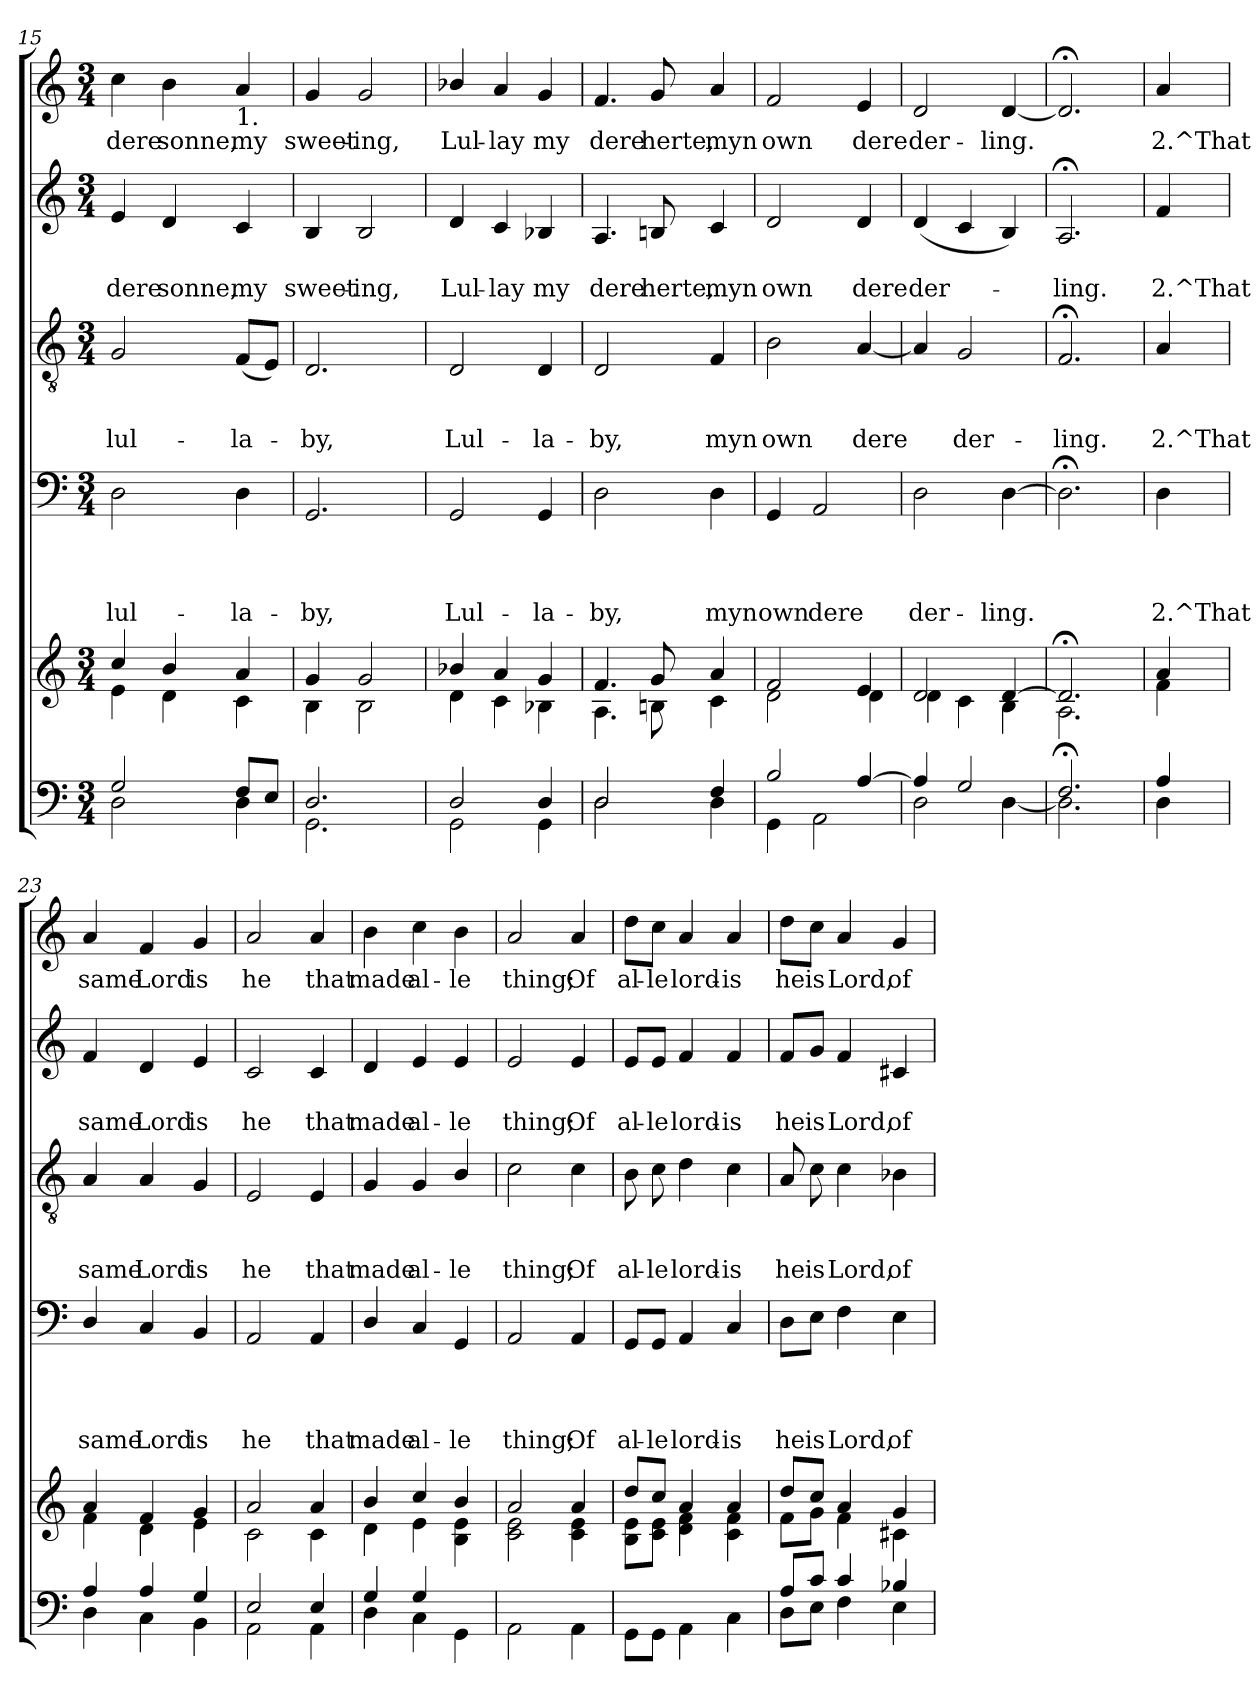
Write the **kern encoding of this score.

**kern	**kern	**kern	**text	**text	**text	**text	**kern	**text	**text	**text	**kern	**text	**text	**kern	**text
*part5	*part5	*part4	*part4	*part4	*part4	*part4	*part3	*part3	*part3	*part3	*part2	*part2	*part2	*part1	*part1
*staff6	*staff5	*staff4	*staff4	*staff4	*staff4	*staff4	*staff3	*staff3	*staff3	*staff3	*staff2	*staff2	*staff2	*staff1	*staff1
*clefF4	*clefG2	*clefF4	*	*	*	*	*clefGv2	*	*	*	*clefG2	*	*	*clefG2	*
*k[]	*k[]	*k[]	*	*	*	*	*k[]	*	*	*	*k[]	*	*	*k[]	*
*C:	*C:	*C:	*	*	*	*	*C:	*	*	*	*C:	*	*	*C:	*
*M3/4	*M3/4	*M3/4	*	*	*	*	*M3/4	*	*	*	*M3/4	*	*	*M3/4	*
=15	=15	=15	=15	=15	=15	=15	=15	=15	=15	=15	=15	=15	=15	=15	=15
*^	*^	*	*	*	*	*	*	*	*	*	*	*	*	*	*
!	!	!	!	!	!	!	!	!LO:LY:b	!	!	!	!LO:LY:b	!	!	!LO:LY:b	!	!LO:LY:b
2G/	2D\	4cc/	4e\	2D\	.	.	.	lul-	2G/	.	.	lul-	4e/	.	dere	4cc\	dere
!	!	!	!	!	!	!	!	!	!	!	!	!	!	!	!LO:LY:b	!	!LO:LY:b
.	.	4b/	4d\	.	.	.	.	.	.	.	.	.	4d/	.	sonne,	4b\	sonne,
!	!	!	!	!	!	!	!	!	!	!	!	!	!	!	!	!LO:TX:b:t=1.	!
!	!	!	!	!	!	!	!	!LO:LY:b	!	!	!	!LO:LY:b	!	!	!LO:LY:b	!	!LO:LY:b
8F/L	4D\	4a/	4c\	4D\	.	.	.	-la-	(<8F/L	.	.	-la-	4c/	.	my	4a/	my
8E/J	.	.	.	.	.	.	.	.	8E/J)	.	.	.	.	.	.	.	.
=16	=16	=16	=16	=16	=16	=16	=16	=16	=16	=16	=16	=16	=16	=16	=16	=16	=16
!	!	!	!	!	!	!	!	!LO:LY:b	!	!	!	!LO:LY:b	!	!	!LO:LY:b	!	!LO:LY:b
2.D/	2.GG\	4g/	4B\	2.GG/	.	.	.	-by,	2.D/	.	.	-by,	4B/	.	sweet-	4g/	sweet-
!	!	!	!	!	!	!	!	!	!	!	!	!	!	!	!LO:LY:b	!	!LO:LY:b
.	.	2g/	2B\	.	.	.	.	.	.	.	.	.	2B/	.	-ing,	2g/	-ing,
=17	=17	=17	=17	=17	=17	=17	=17	=17	=17	=17	=17	=17	=17	=17	=17	=17	=17
!	!	!	!	!	!	!	!	!LO:LY:b	!	!	!	!LO:LY:b	!	!	!LO:LY:b	!	!LO:LY:b
2D/	2GG\	4b-X/	4d\	2GG/	.	.	.	Lul-	2D/	.	.	Lul-	4d/	.	Lul-	4b-X/	Lul-
!	!	!	!	!	!	!	!	!	!	!	!	!	!	!	!LO:LY:b	!	!LO:LY:b
.	.	4a/	4c\	.	.	.	.	.	.	.	.	.	4c/	.	-lay	4a/	-lay
!	!	!	!	!	!	!	!	!LO:LY:b	!	!	!	!LO:LY:b	!	!	!LO:LY:b	!	!LO:LY:b
4D/	4GG\	4g/	4B-X\	4GG/	.	.	.	-la-	4D/	.	.	-la-	4B-X/	.	my	4g/	my
=18	=18	=18	=18	=18	=18	=18	=18	=18	=18	=18	=18	=18	=18	=18	=18	=18	=18
!	!	!	!	!	!	!	!	!LO:LY:b	!	!	!	!LO:LY:b	!	!	!LO:LY:b	!	!LO:LY:b
2D/	2D\	4.f/	4.A\	2D\	.	.	.	-by,	2D/	.	.	-by,	4.A/	.	dere	4.f/	dere
!	!	!	!	!	!	!	!	!	!	!	!	!	!	!	!LO:LY:b	!	!LO:LY:b
.	.	8g/	8Bn\	.	.	.	.	.	.	.	.	.	8Bn/	.	herte,	8g/	herte,
!	!	!	!	!	!	!	!	!LO:LY:b	!	!	!	!LO:LY:b	!	!	!LO:LY:b	!	!LO:LY:b
4F/	4D\	4a/	4c\	4D\	.	.	.	myn	4F/	.	.	myn	4c/	.	myn	4a/	myn
!!LO:PB:g=z
=19	=19	=19	=19	=19	=19	=19	=19	=19	=19	=19	=19	=19	=19	=19	=19	=19	=19
!	!	!	!	!	!	!	!	!LO:LY:b	!	!	!	!LO:LY:b	!	!	!LO:LY:b	!	!LO:LY:b
2B/	4GG\	2f/	2d\	4GG/	.	.	.	own	2B\	.	.	own	2d/	.	own	2f/	own
!	!	!	!	!	!	!	!	!LO:LY:b	!	!	!	!	!	!	!	!	!
.	2AA\	.	.	2AA/	.	.	.	dere	.	.	.	.	.	.	.	.	.
!	!	!	!	!	!	!	!	!	!	!	!	!LO:LY:b	!	!	!LO:LY:b	!	!LO:LY:b
[>4A/	.	4e/	4d\	.	.	.	.	.	[<4A/	.	.	dere	4d/	.	dere	4e/	dere
=20	=20	=20	=20	=20	=20	=20	=20	=20	=20	=20	=20	=20	=20	=20	=20	=20	=20
!	!	!	!	!	!	!	!	!LO:LY:b	!	!	!	!	!	!	!LO:LY:b	!	!LO:LY:b
4A/]	2D\	2d/	4d\	2D\	.	.	.	der-	4A/]	.	.	.	(<4d/	.	der-	2d/	der-
!	!	!	!	!	!	!	!	!	!	!	!	!LO:LY:b	!	!	!	!	!
2G/	.	.	4c\	.	.	.	.	.	2G/	.	.	der-	4c/	.	.	.	.
!	!	!	!	!	!	!	!	!LO:LY:b	!	!	!	!	!	!	!	!	!LO:LY:b
.	[<4D\	[>4d/	4B\	[>4D\	.	.	.	-ling.	.	.	.	.	4B/)	.	.	[<4d/	-ling.
=21	=21	=21	=21	=21	=21	=21	=21	=21	=21	=21	=21	=21	=21	=21	=21	=21	=21
!	!	!	!	!	!	!	!	!	!	!	!	!LO:LY:b	!	!	!LO:LY:b	!	!
2.F;</	2.D\]	2.d;</]	2.A\	2.D;<\]	.	.	.	.	2.F;/	.	.	-ling.	2.A;/	.	-ling.	2.d;/]	.
=22!	=22!	=22!	=22!	=22!	=22!	=22!	=22!	=22!	=22!	=22!	=22!	=22!	=22!	=22!	=22!	=22!	=22!
!	!	!	!	!	!	!	!	!LO:LY:b	!	!	!	!LO:LY:b	!	!	!LO:LY:b	!	!LO:LY:b
4A/	4D\	4a/	4f\	4D\	.	.	.	2.^That	4A/	.	.	2.^That	4f/	.	2.^That	4a/	2.^That
=23	=23	=23	=23	=23	=23	=23	=23	=23	=23	=23	=23	=23	=23	=23	=23	=23	=23
!	!	!	!	!	!	!	!	!LO:LY:b	!	!	!	!LO:LY:b	!	!	!LO:LY:b	!	!LO:LY:b
4A/	4D\	4a/	4f\	4D/	.	.	.	same	4A/	.	.	same	4f/	.	same	4a/	same
!	!	!	!	!	!	!	!	!LO:LY:b	!	!	!	!LO:LY:b	!	!	!LO:LY:b	!	!LO:LY:b
4A/	4C\	4f/	4d\	4C/	.	.	.	Lord	4A/	.	.	Lord	4d/	.	Lord	4f/	Lord
!	!	!	!	!	!	!	!	!LO:LY:b	!	!	!	!LO:LY:b	!	!	!LO:LY:b	!	!LO:LY:b
4G/	4BB\	4g/	4e\	4BB/	.	.	.	is	4G/	.	.	is	4e/	.	is	4g/	is
=24	=24	=24	=24	=24	=24	=24	=24	=24	=24	=24	=24	=24	=24	=24	=24	=24	=24
!	!	!	!	!	!	!	!	!LO:LY:b	!	!	!	!LO:LY:b	!	!	!LO:LY:b	!	!LO:LY:b
2E/	2AA\	2a/	2c\	2AA/	.	.	.	he	2E/	.	.	he	2c/	.	he	2a/	he
!	!	!	!	!	!	!	!	!LO:LY:b	!	!	!	!LO:LY:b	!	!	!LO:LY:b	!	!LO:LY:b
4E/	4AA\	4a/	4c\	4AA/	.	.	.	that	4E/	.	.	that	4c/	.	that	4a/	that
=25	=25	=25	=25	=25	=25	=25	=25	=25	=25	=25	=25	=25	=25	=25	=25	=25	=25
!	!	!	!	!	!	!	!	!LO:LY:b	!	!	!	!LO:LY:b	!	!	!LO:LY:b	!	!LO:LY:b
4G/	4D\	4b/	4d\	4D/	.	.	.	made	4G/	.	.	made	4d/	.	made	4b\	made
!	!	!	!	!	!	!	!	!LO:LY:b	!	!	!	!LO:LY:b	!	!	!LO:LY:b	!	!LO:LY:b
4G/	4C\	4cc/	4e\	4C/	.	.	.	al-	4G/	.	.	al-	4e/	.	al-	4cc\	al-
!	!	!	!	!	!	!	!	!LO:LY:b	!	!	!	!LO:LY:b	!	!	!LO:LY:b	!	!LO:LY:b
4ryy	4GG\	4b/	4B\ 4e\	4GG/	.	.	.	-le	4B/	.	.	-le	4e/	.	-le	4b\	-le
!!LO:PB:g=z
=26	=26	=26	=26	=26	=26	=26	=26	=26	=26	=26	=26	=26	=26	=26	=26	=26	=26
!	!	!	!	!	!	!	!	!LO:LY:b	!	!	!	!LO:LY:b	!	!	!LO:LY:b	!	!LO:LY:b
*v	*v	*	*	*	*	*	*	*	*	*	*	*	*	*	*	*	*
2AA\	2a/	2c\ 2e\	2AA/	.	.	.	thing;	2c\	.	.	thing;	2e/	.	thing;	2a/	thing;
!	!	!	!	!	!	!	!LO:LY:b	!	!	!	!LO:LY:b	!	!	!LO:LY:b	!	!LO:LY:b
4AA\	4a/	4c\ 4e\	4AA/	.	.	.	Of	4c\	.	.	Of	4e/	.	Of	4a/	Of
=27	=27	=27	=27	=27	=27	=27	=27	=27	=27	=27	=27	=27	=27	=27	=27	=27
!	!	!	!	!	!	!	!LO:LY:b	!	!	!	!LO:LY:b	!	!	!LO:LY:b	!	!LO:LY:b
8GG\L	8dd/L	8B\ 8e\L	8GG/L	.	.	.	al-	8B\	.	.	al-	8e/L	.	al-	8dd\L	al-
!	!	!	!	!	!	!	!LO:LY:b	!	!	!	!LO:LY:b	!	!	!LO:LY:b	!	!LO:LY:b
8GG\J	8cc/J	8c\ 8e\J	8GG/J	.	.	.	-le	8c\	.	.	-le	8e/J	.	-le	8cc\J	-le
!	!	!	!	!	!	!	!LO:LY:b	!	!	!	!LO:LY:b	!	!	!LO:LY:b	!	!LO:LY:b
4AA\	4a/	4d\ 4f\	4AA/	.	.	.	lord-	4d\	.	.	lord-	4f/	.	lord-	4a/	lord-
!	!	!	!	!	!	!	!LO:LY:b	!	!	!	!LO:LY:b	!	!	!LO:LY:b	!	!LO:LY:b
4C\	4a/	4c\ 4f\	4C/	.	.	.	-is	4c\	.	.	-is	4f/	.	-is	4a/	-is
=28	=28	=28	=28	=28	=28	=28	=28	=28	=28	=28	=28	=28	=28	=28	=28	=28
*^	*	*	*	*	*	*	*	*	*	*	*	*	*	*	*	*
!	!	!	!	!	!	!	!	!LO:LY:b	!	!	!	!LO:LY:b	!	!	!LO:LY:b	!	!LO:LY:b
8A/L	8D\L	8dd/L	8f\L	8D\L	.	.	.	he	8A/	.	.	he	8f/L	.	he	8dd\L	he
!	!	!	!	!	!	!	!	!LO:LY:b	!	!	!	!LO:LY:b	!	!	!LO:LY:b	!	!LO:LY:b
8c/J	8E\J	8cc/J	8g\J	8E\J	.	.	.	is	8c\	.	.	is	8g/J	.	is	8cc\J	is
!	!	!	!	!	!	!	!	!LO:LY:b	!	!	!	!LO:LY:b	!	!	!LO:LY:b	!	!LO:LY:b
4c/	4F\	4a/	4f\	4F\	.	.	.	Lord,	4c\	.	.	Lord,	4f/	.	Lord,	4a/	Lord,
!	!	!	!	!	!	!	!	!LO:LY:b	!	!	!	!LO:LY:b	!	!	!LO:LY:b	!	!LO:LY:b
4B-X/	4E\	4g/	4c#X\	4E\	.	.	.	of	4B-X\	.	.	of	4c#X/	.	of	4g/	of
*v	*v	*	*	*	*	*	*	*	*	*	*	*	*	*	*	*	*
*	*v	*v	*	*	*	*	*	*	*	*	*	*	*	*	*	*
=	=	=	=	=	=	=	=	=	=	=	=	=	=	=	=
*-	*-	*-	*-	*-	*-	*-	*-	*-	*-	*-	*-	*-	*-	*-	*-
